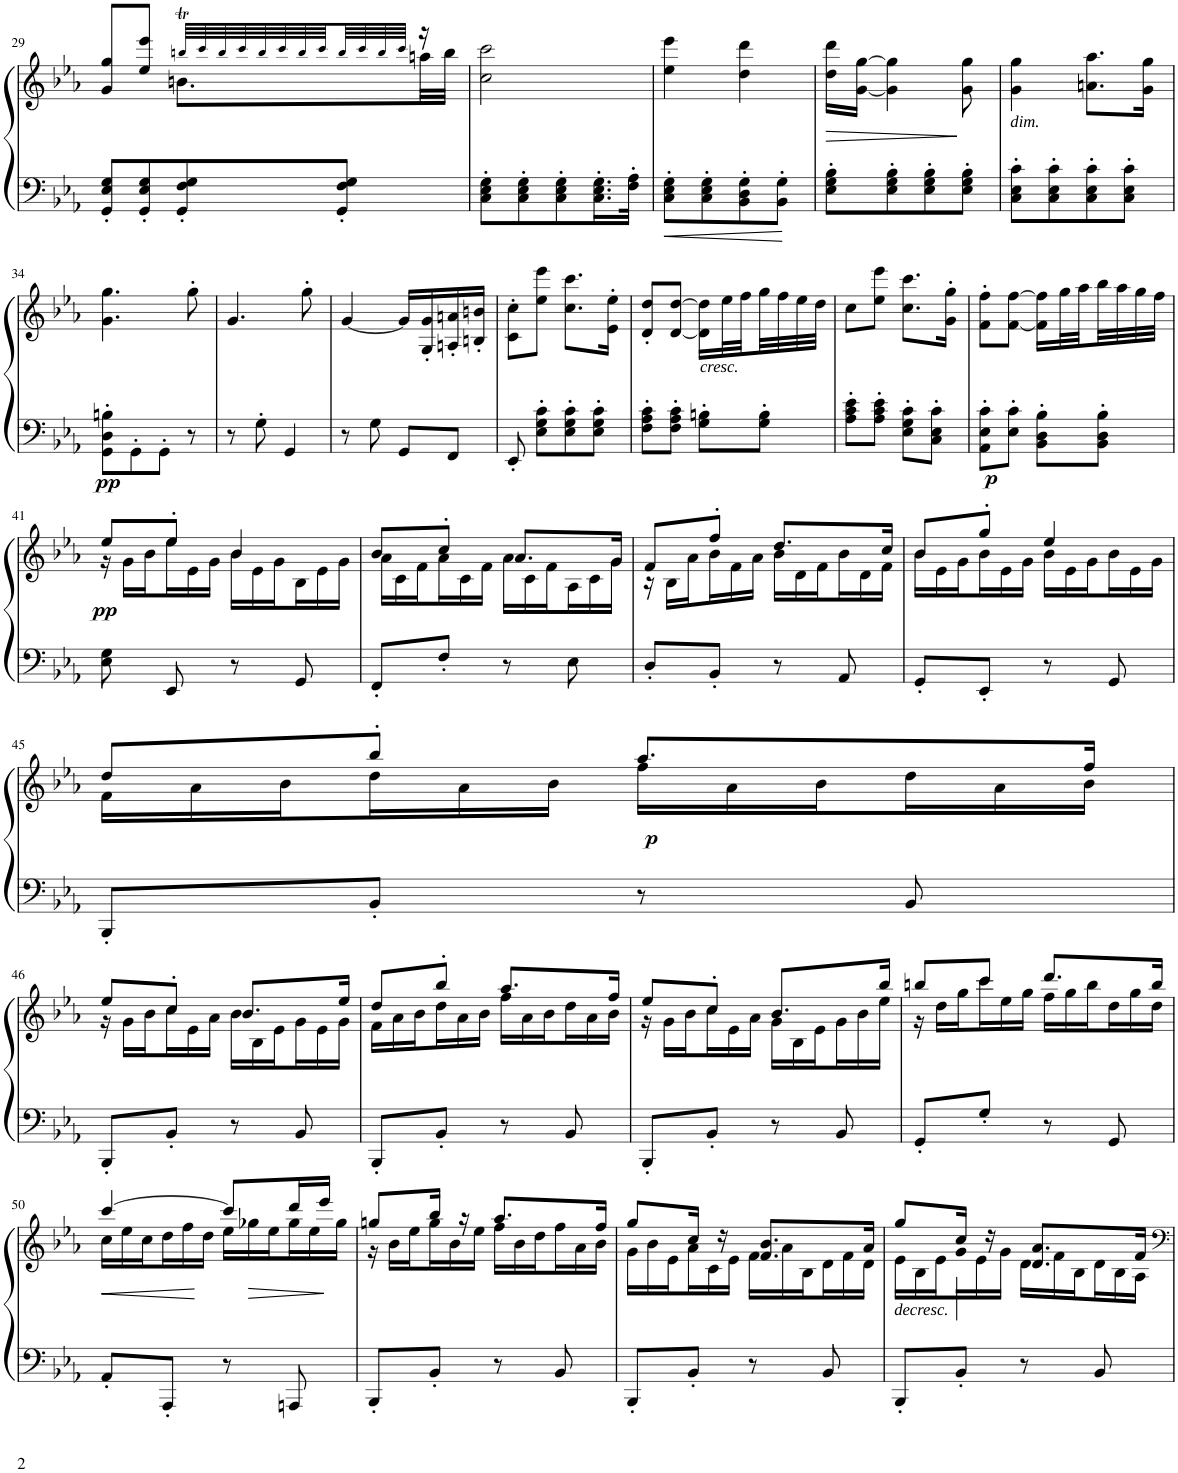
**kern	**kern	**dynam
*part1	*part1	*part1
*staff2	*staff1	*staff1/2
*I"Piano	*	*
*I'Pno	*	*
!!LO:PB:g=z
*clefF4	*clefG2	*
*k[b-e-a-]	*k[b-e-a-]	*
*M2/4	*M2/4	*
=29	=29	=29
*	*^	*
8GG/' 8E-/' 8G/'L	8g/ 8gg/L	4ryy	.
8GG/' 8E-/' 8G/'	8ee-/ 8eee-/J	.	.
8GG/' 8F/' 8G/'	64bbnt!/LLLL	8.bn\L	.
.	64ccc!/	.	.
.	64bb!/	.	.
.	64ccc!/	.	.
.	64bb!/	.	.
.	64ccc!/	.	.
.	64bb!/	.	.
.	64ccc!/	.	.
8GG/' 8F/' 8G/'J	64bb!/	.	.
.	64ccc!/	.	.
.	64bb!/	.	.
.	64ccc!/JJJJ	.	.
.	16r	32aan\LL	.
.	.	32bb\JJJ	.
*	*v	*v	*
=30	=30	=30
8C\' 8E-\' 8G\'L	2cc\ 2ccc\	.
8C\' 8E-\' 8G\'	.	.
8C\' 8E-\' 8G\'	.	.
16.C\' 16.E-\' 16.G\'L	.	.
32F\' 32A-\'JJk	.	.
=31	=31	=31
8C\' 8E-\' 8G\'L	4ee-\ 4eee-\	.
8C\' 8E-\' 8G\'	.	.
8BB-\' 8D\' 8G\'	4dd\ 4ddd\	.
8BB-\' 8G\'J	.	.
=32	=32	=32
!	!	!LO:HP:b
8E-\' 8G\' 8B-\'L	16dd\ 16ddd\LL	>
.	[16g\ [16gg\JJ	.
8E-\' 8G\' 8B-\'	4g\] 4gg\]	.
8E-\' 8G\' 8B-\'	.	.
8E-\' 8G\' 8B-\'J	8g\ 8gg\	.
.	.	]
=33	=33	=33
!LO:TX:a:i:t=dim.	!	!
8C\' 8E-\' 8c\'L	4g\ 4gg\	.
8C\' 8E-\' 8c\'	.	.
8C\' 8E-\' 8c\'	8.an\ 8.aan\L	.
8C\' 8E-\' 8c\'J	.	.
.	16g\ 16gg\Jk	.
!!LO:LB:g=z
=34	=34	=34
!	!	!LO:DY:b=2
8GG\' 8D\' 8Bn\'L	4.g\ 4.gg\	pp
8GG'\	.	.
8GG'\J	.	.
8r	8gg'\	.
=35	=35	=35
8r	4.g/	.
8G'\	.	.
4GG/	.	.
.	8gg'\	.
=36	=36	=36
8r	[4g/	.
8G\	.	.
8GG/L	16g/LL]	.
.	16G/' 16g/'	.
8FF/J	16An/' 16an/'	.
.	16Bn/' 16bn/'JJ	.
=37	=37	=37
8EE-'/	8c\' 8cc\'L	.
8E-\' 8G\' 8c\'L	8ee-\ 8eee-\J	.
8E-\' 8G\' 8c\'	8.cc\ 8.ccc\L	.
8E-\' 8G\' 8c\'J	.	.
.	16e-\' 16ee-\'Jk	.
=38	=38	=38
8F\' 8A-\' 8c\'L	8d/' 8dd/'L	.
8F\' 8A-\' 8c\'J	[8d/ [8dd/J	.
!LO:TX:a:i:t=cresc.	!	!
8G\' 8Bn\'L	16d\] 16dd\]LL	.
.	32ee-\L	.
.	32ff\	.
8G\' 8B\'J	32gg\	.
.	32ff\	.
.	32ee-\	.
.	32dd\JJJ	.
=39	=39	=39
8A-\' 8c\' 8e-\'L	8cc\L	.
8A-\' 8c\' 8e-\'J	8ee-\ 8eee-\J	.
8E-\' 8G\' 8c\'L	8.cc\ 8.ccc\L	.
8C\' 8E-\' 8c\'J	.	.
.	16g\' 16gg\'Jk	.
=40	=40	=40
!	!	!LO:DY:b=2
8AA-\' 8E-\' 8c\'L	8f\' 8ff\'L	p
8E-\' 8c\'J	[8f\ [8ff\J	.
8BB-\' 8D\' 8B-\'L	16f\] 16ff\]LL	.
.	32gg\L	.
.	32aa-\	.
8BB-\' 8D\' 8B-\'J	32bb-\	.
.	32aa-\	.
.	32gg\	.
.	32ff\JJJ	.
!!LO:LB:g=z
=41	=41	=41
*	*^	*
!	!	!	!LO:DY:b
8E-\ 8G\	8ee-/L	24r	pp
.	.	24g\LL	.
.	.	24b-\	.
*	*	*Xbrackettup	*
8EE-/	8ee-'/J	24ee-\	.
.	.	24e-\	.
.	.	24g\JJ	.
8r	4b-/	24b-\LL	.
.	.	24e-\	.
.	.	24g\	.
8GG/	.	24B-\	.
.	.	24e-\	.
.	.	24g\JJ	.
=42	=42	=42	=42
8FF'/L	8b-/L	24a-\LL	.
.	.	24c\	.
.	.	24f\	.
8F'/J	8cc'/J	24a-\	.
.	.	24c\	.
.	.	24f\JJ	.
8r	12.a-/L	24a-\LL	.
.	.	24c\	.
.	.	24f\	.
8E-\	12ryy	24A-\	.
.	.	24c\	.
.	24g/Jk	24g\JJ	.
=43	=43	=43	=43
*	*	*brackettup	*
8D'/L	8f/L	24r	.
.	.	24B-\LL	.
.	.	24a-\	.
*	*	*Xbrackettup	*
8BB-'/J	8ff'/J	24b-\	.
.	.	24f\	.
.	.	24a-\JJ	.
8r	12.dd/L	24b-\LL	.
.	.	24d\	.
.	.	24f\	.
8AA-/	12ryy	24b-\	.
.	.	24d\	.
.	24cc/Jk	24f\JJ	.
=44	=44	=44	=44
8GG'/L	8b-/L	24b-\LL	.
.	.	24e-\	.
.	.	24g\	.
8EE-'/J	8gg'/J	24b-\	.
.	.	24e-\	.
.	.	24g\JJ	.
8r	4ee-/	24b-\LL	.
.	.	24e-\	.
.	.	24g\	.
8GG/	.	24b-\	.
.	.	24e-\	.
.	.	24g\JJ	.
!!LO:LB:g=z	!!
=45	=45	=45	=45
8BBB-'/L	8dd/L	24f\LL	.
.	.	24a-\	.
.	.	24b-\	.
8BB-'/J	8bb-'/J	24dd\	.
.	.	24a-\	.
.	.	24b-\JJ	.
!	!	!	!LO:DY:b
8r	12.aa-/L	24ff\LL	p
.	.	24a-\	.
.	.	24b-\	.
8BB-/	12ryy	24dd\	.
.	.	24a-\	.
.	24ff/Jk	24b-\JJ	.
!!LO:LB:g=z	!!
=46	=46	=46	=46
*	*	*brackettup	*
8BBB-'/L	8ee-/L	24r	.
.	.	24g\LL	.
.	.	24b-\	.
*	*	*Xbrackettup	*
8BB-'/J	8cc'/J	24cc\	.
.	.	24e-\	.
.	.	24a-\JJ	.
8r	12.b-/L	24b-\LL	.
.	.	24B-\	.
.	.	24e-\	.
8BB-/	12ryy	24g\	.
.	.	24e-\	.
.	24ee-/Jk	24g\JJ	.
=47	=47	=47	=47
8BBB-'/L	8dd/L	24f\LL	.
.	.	24a-\	.
.	.	24b-\	.
8BB-'/J	8bb-'/J	24dd\	.
.	.	24a-\	.
.	.	24b-\JJ	.
8r	12.aa-/L	24ff\LL	.
.	.	24a-\	.
.	.	24b-\	.
8BB-/	12ryy	24dd\	.
.	.	24a-\	.
.	24ff/Jk	24b-\JJ	.
=48	=48	=48	=48
*	*	*brackettup	*
8BBB-'/L	8ee-/L	24r	.
.	.	24g\LL	.
.	.	24b-\	.
*	*	*Xbrackettup	*
8BB-'/J	8cc'/J	24cc\	.
.	.	24e-\	.
.	.	24a-\JJ	.
8r	12.b-/L	24g\LL	.
.	.	24B-\	.
.	.	24e-\	.
8BB-/	12ryy	24g\	.
.	.	24b-\	.
.	24bb-/Jk	24ee-\JJ	.
=49	=49	=49	=49
*	*	*brackettup	*
8GG'/L	8bbn/L	24r	.
.	.	24dd\LL	.
.	.	24gg\	.
*	*	*Xbrackettup	*
8G'/J	8ccc/J	24ccc\	.
.	.	24ee-\	.
.	.	24gg\JJ	.
8r	12.ddd/L	24ff\LL	.
.	.	24gg\	.
.	.	24bb\	.
8GG/	12ryy	24dd\	.
.	.	24gg\	.
.	24bb/Jk	24dd\JJ	.
!!LO:LB:g=z	!!
=50	=50	=50	=50
!	!	!	!LO:HP:b
8AA-'/L	[4ccc/	24cc\LL	<
.	.	24ee-\	.
.	.	24cc\	.
8AAA-'/J	.	24dd\	.
.	.	24ff\	.
.	.	24dd\JJ	[
8r	8ccc/L]	24ee-\LL	.
.	.	24gg-X\	.
.	.	24ee-\	.
8AAAn/	16ddd/L	24gg-\	.
.	.	24ee-\	.
.	16eee-/JJ	.	.
.	.	24gg-\JJ	.
=51	=51	=51	=51
*	*	*brackettup	*
8BBB-'/L	8ggn/L	24r	.
.	.	24b-\LL	.
.	.	24ee-\	.
*	*	*Xbrackettup	*
8BB-'/J	16bb-/Jk	24gg\	.
.	.	24b-\	.
.	16r	.	.
.	.	24ee-\JJ	.
8r	12.aa-/L	24ff\LL	.
.	.	24b-\	.
.	.	24dd\	.
8BB-/	12ryy	24ff\	.
.	.	24a-\	.
.	24ff/Jk	24b-\JJ	.
=52	=52	=52	=52
8BBB-'/L	8gg/L	24g\LL	.
.	.	24b-\	.
.	.	24e-\	.
8BB-'/J	16cc/Jk	24a-\	.
.	.	24c\	.
.	16r	.	.
.	.	24e-\JJ	.
8r	12.f/ 12.b-/L	24f\LL	.
.	.	24a-\	.
.	.	24B-\	.
8BB-/	12ryy	24d\	.
.	.	24f\	.
.	24a-/Jk	24d\JJ	.
=53	=53	=53	=53
!LO:TX:a:i:t=decresc.	!	!	!
8BBB-'/L	8gg/L	24e-\LL	.
.	.	24B-\	.
.	.	24e-\	.
8BB-'/J	16cc/Jk	24g\	.
.	.	24e-\	.
.	16r	.	.
.	.	24g\JJ	.
8r	12.d/ 12.a-/L	24d\LL	.
.	.	24f\	.
.	.	24B-\	.
8BB-/	12ryy	24d\	.
.	.	24B-\	.
.	24f/Jk	24A-\JJ	.
*	*v	*v	*
=	=	=
*-	*-	*-
